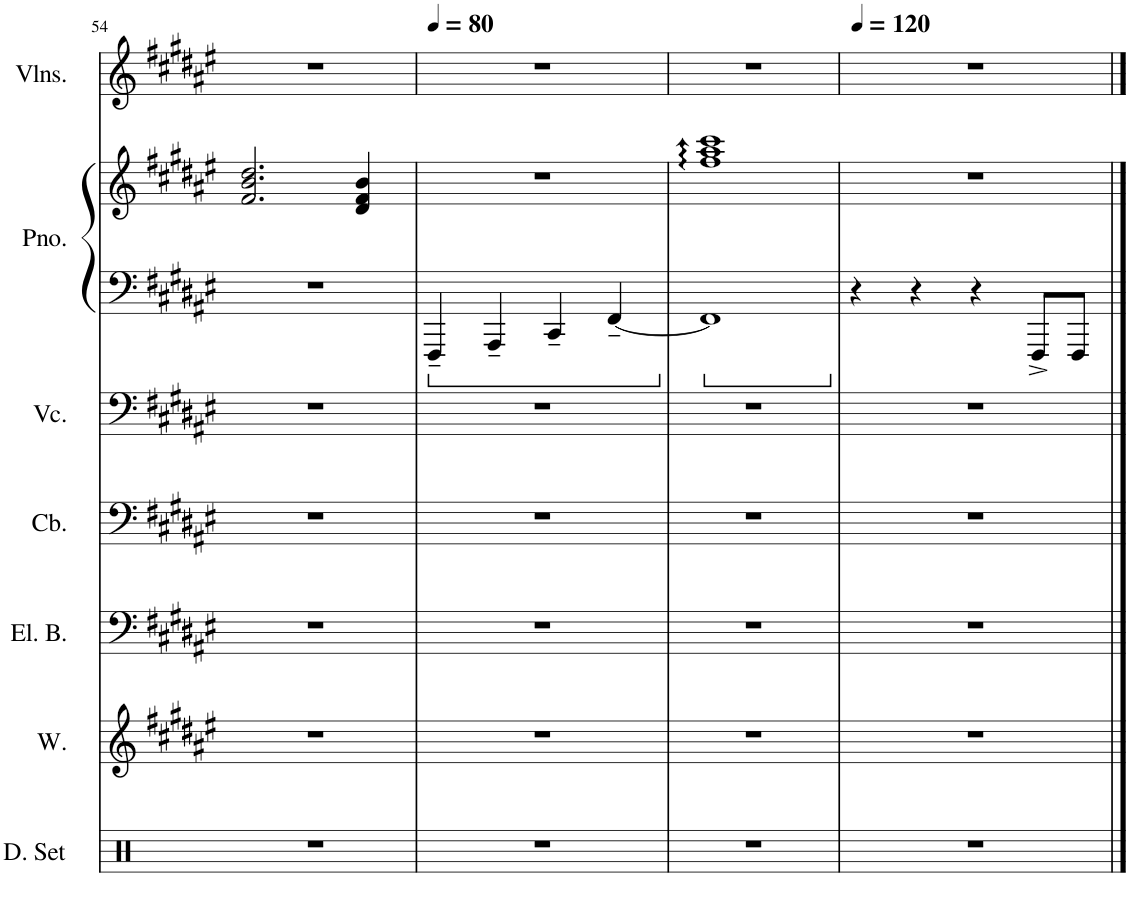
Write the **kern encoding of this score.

**kern	**kern	**kern	**kern	**kern	**kern	**kern	**kern
*part7	*part6	*part5	*part4	*part3	*part2	*part2	*part1
*staff8	*staff7	*staff6	*staff5	*staff4	*staff3	*staff2	*staff1
*I"Drumset	*I"Women	*I"Electric Bass	*I"Contrabass	*I"Violoncello	*I"Piano	*	*I"Violins
*I'D. Set	*I'W.	*I'El. B.	*I'Cb.	*I'Vc.	*I'Pno.	*	*I'Vlns.
!!LO:PB:g=z
*clefX	*clefG2	*clefF4	*clefF4	*clefF4	*clefF4	*clefG2	*clefG2
*	*	*Trd7c12	*Trd7c12	*	*	*	*
*k[]	*k[f#c#g#d#a#e#]	*k[f#c#g#d#a#e#]	*k[f#c#g#d#a#e#]	*k[f#c#g#d#a#e#]	*k[f#c#g#d#a#e#]	*k[f#c#g#d#a#e#]	*k[f#c#g#d#a#e#]
*M4/4	*M4/4	*M4/4	*M4/4	*M4/4	*M4/4	*M4/4	*M4/4
=54	=54	=54	=54	=54	=54	=54	=54
1r	1r	1r	1r	1r	1r	2.f#/ 2.b/ 2.dd#/	1r
.	.	.	.	.	.	4d#/ 4f#/ 4b/	.
=55	=55	=55	=55	=55	=55	=55	=55
*	*	*	*	*	*	*	*MM80
1r	1r	1r	1r	1r	4FFF#~/	1r	1r
.	.	.	.	.	4AAA#~/	.	.
.	.	.	.	.	4CC#~/	.	.
.	.	.	.	.	[4FF#~/	.	.
=56	=56	=56	=56	=56	=56	=56	=56
1r	1r	1r	1r	1r	1FF#]	1ff#: 1aa#: 1ccc#:	1r
=57	=57	=57	=57	=57	=57	=57	=57
*	*	*	*	*	*	*	*MM120
1r	1r	1r	1r	1r	4r	1r	1r
.	.	.	.	.	4r	.	.
.	.	.	.	.	4r	.	.
.	.	.	.	.	8FFF#^/L	.	.
.	.	.	.	.	8FFF#/J	.	.
==	==	==	==	==	==	==	==
*-	*-	*-	*-	*-	*-	*-	*-
